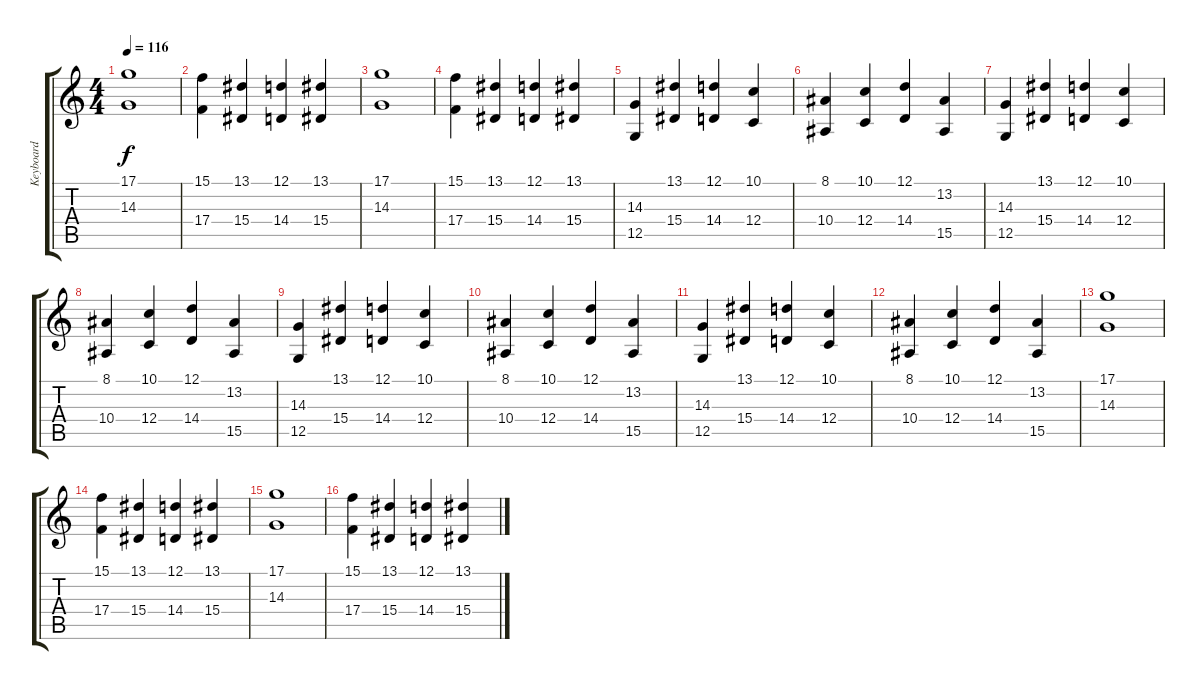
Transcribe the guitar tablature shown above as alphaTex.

\track ("Keyboard" "Keyboard") {instrument synthstrings1}
\staff {score tabs}
\tuning (D4 A3 F3 C3 G2 D2) {hide}
\ts (4 4)
\tempo 116
\clef g2
\ks c
(17.1 14.3).1{dy f} |
(15.1 17.4).4 (13.1 15.4).4 (12.1 14.4).4 (13.1 15.4).4 |
(17.1 14.3).1 |
(15.1 17.4).4 (13.1 15.4).4 (12.1 14.4).4 (13.1 15.4).4 |
(14.3 12.5).4 (13.1 15.4).4 (12.1 14.4).4 (10.1 12.4).4 |
(8.1 10.4).4 (10.1 12.4).4 (12.1 14.4).4 (13.2 15.5).4 |
(14.3 12.5).4 (13.1 15.4).4 (12.1 14.4).4 (10.1 12.4).4 |
(8.1 10.4).4 (10.1 12.4).4 (12.1 14.4).4 (13.2 15.5).4 |
(14.3 12.5).4 (13.1 15.4).4 (12.1 14.4).4 (10.1 12.4).4 |
(8.1 10.4).4 (10.1 12.4).4 (12.1 14.4).4 (13.2 15.5).4 |
(14.3 12.5).4 (13.1 15.4).4 (12.1 14.4).4 (10.1 12.4).4 |
(8.1 10.4).4 (10.1 12.4).4 (12.1 14.4).4 (13.2 15.5).4 |
(17.1 14.3).1 |
(15.1 17.4).4 (13.1 15.4).4 (12.1 14.4).4 (13.1 15.4).4 |
(17.1 14.3).1 |
(15.1 17.4).4 (13.1 15.4).4 (12.1 14.4).4 (13.1 15.4).4
